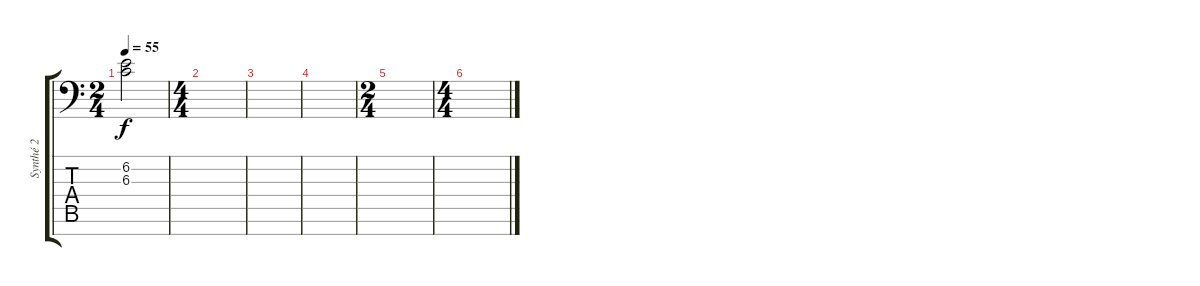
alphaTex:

\track ("Synthé 2" "Synthé 2") {instrument pad1newage}
\staff {score tabs}
\tuning (Eb4 Bb3 Gb3 Db3 Ab2 Eb2 Bb1) {hide}
\ts (2 4)
\tempo 55
\clef f4
\ks c
(6.2 6.3).2{dy f} |
\ts (4 4)
|
|
|
\ts (2 4)
|
\ts (4 4)
